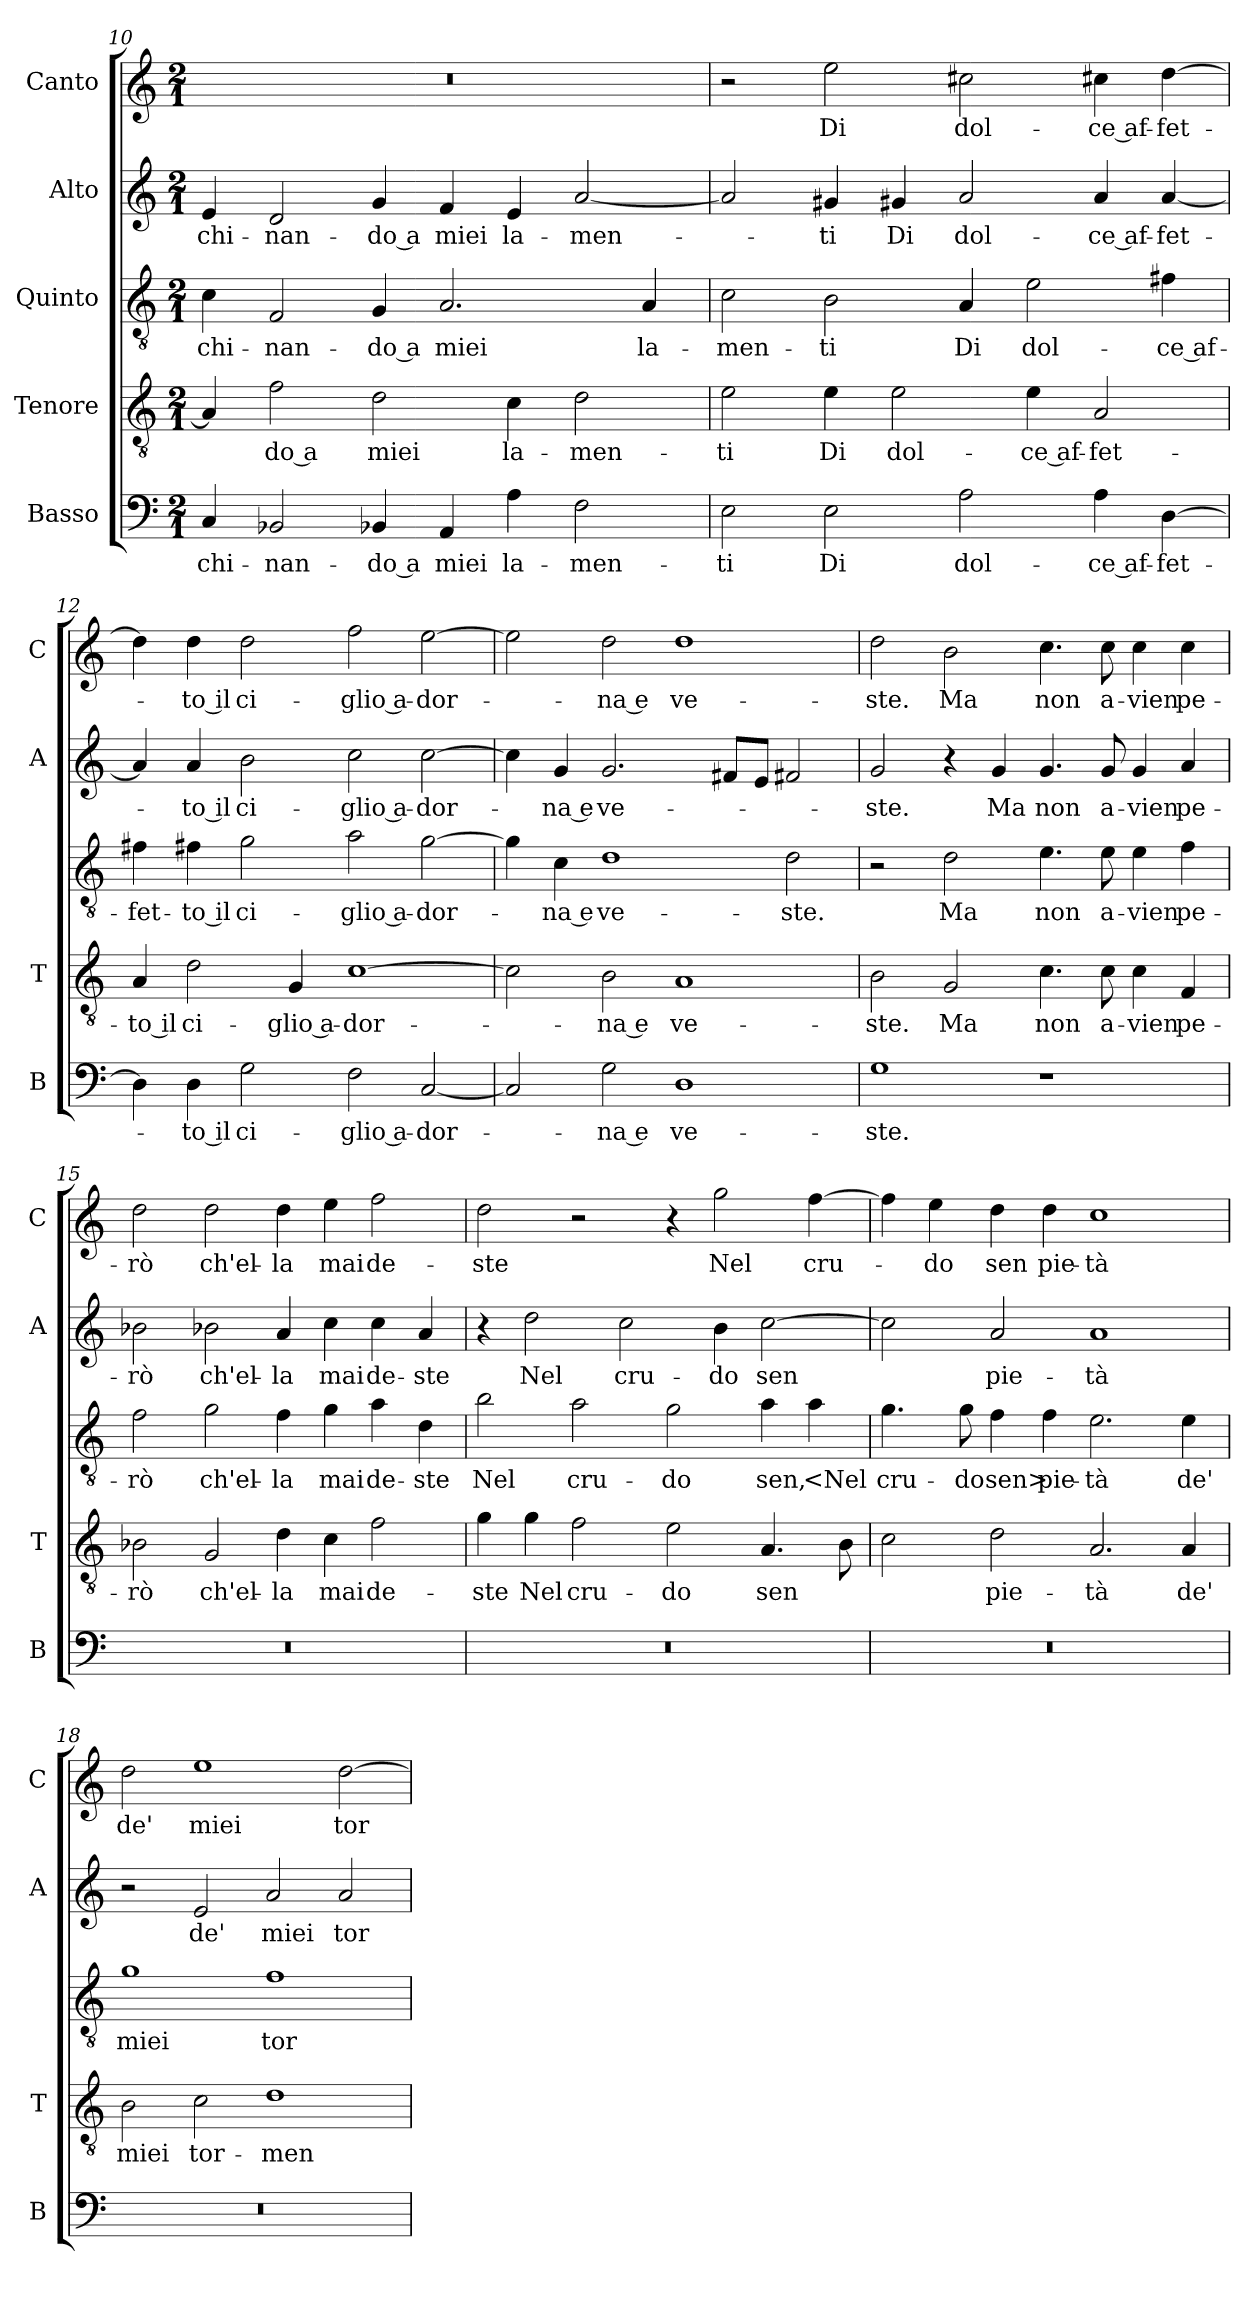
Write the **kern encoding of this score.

**kern	**text	**kern	**text	**kern	**text	**kern	**text	**kern	**text
*part5	*part5	*part4	*part4	*part3	*part3	*part2	*part2	*part1	*part1
*staff5	*staff5	*staff4	*staff4	*staff3	*staff3	*staff2	*staff2	*staff1	*staff1
*I"Basso	*	*I"Tenore	*	*I"Quinto	*	*I"Alto	*	*I"Canto	*
*I'B	*	*I'T	*	*	*	*I'A	*	*I'C	*
*clefF4	*	*clefGv2	*	*clefGv2	*	*clefG2	*	*clefG2	*
*k[]	*	*k[]	*	*k[]	*	*k[]	*	*k[]	*
*M2/1	*	*M2/1	*	*M2/1	*	*M2/1	*	*M2/1	*
=10	=10	=10	=10	=10	=10	=10	=10	=10	=10
4C	chi-	4A]	.	4c	chi-	4e	chi-	0r	.
2BB-X	-nan-	2f	-do a	2F	-nan-	2d	-nan-	.	.
4BB-X	-do a	2d	miei	4G	-do a	4g	-do a	.	.
4AA	miei	.	.	2.A	miei	4f	miei	.	.
4A	la-	4c	la-	.	.	4e	la-	.	.
2F	-men-	2d	-men-	.	.	[2a	-men-	.	.
.	.	.	.	4A	la-	.	.	.	.
=11	=11	=11	=11	=11	=11	=11	=11	=11	=11
2E	-ti	2e	-ti	2c	-men-	2a]	.	2r	.
2E	Di	4e	Di	2B	-ti	4g#X	-ti	2ee	Di
.	.	2e	dol-	.	.	4g#X	Di	.	.
2A	dol-	.	.	4A	Di	2a	dol-	2cc#X	dol-
.	.	4e	-ce af-	2e	dol-	.	.	.	.
4A	-ce af-	2A	-fet-	.	.	4a	-ce af-	4cc#X	-ce af-
[4D	-fet-	.	.	4f#X	-ce af-	[4a	-fet-	[4dd	-fet-
=12	=12	=12	=12	=12	=12	=12	=12	=12	=12
4D]	.	4A	-to il	4f#X	-fet-	4a]	.	4dd]	.
4D	-to il	2d	ci-	4f#X	-to il	4a	-to il	4dd	-to il
2G	ci-	.	.	2g	ci-	2b	ci-	2dd	ci-
.	.	4G	-glio a-	.	.	.	.	.	.
2F	-glio a-	[1c	-dor-	2a	-glio a-	2cc	-glio a-	2ff	-glio a-
[2C	-dor-	.	.	[2g	-dor-	[2cc	-dor-	[2ee	-dor-
=13	=13	=13	=13	=13	=13	=13	=13	=13	=13
2C]	.	2c]	.	4g]	.	4cc]	.	2ee]	.
.	.	.	.	4c	-na e	4g	-na e	.	.
2G	-na e	2B	-na e	1d	ve-	2.g	ve-	2dd	-na e
1D	ve-	1A	ve-	.	.	.	.	1dd	ve-
.	.	.	.	.	.	8f#XL	.	.	.
.	.	.	.	.	.	8eJ	.	.	.
.	.	.	.	2d	-ste.	2f#X	.	.	.
=14	=14	=14	=14	=14	=14	=14	=14	=14	=14
1G	-ste.	2B	-ste.	2r	.	2g	-ste.	2dd	-ste.
.	.	2G	Ma	2d	Ma	4r	.	2b	Ma
.	.	.	.	.	.	4g	Ma	.	.
1r	.	4.c	non	4.e	non	4.g	non	4.cc	non
.	.	8c	a-	8e	a-	8g	a-	8cc	a-
.	.	4c	-vien	4e	-vien	4g	-vien	4cc	-vien
.	.	4F	pe-	4f	pe-	4a	pe-	4cc	pe-
=15	=15	=15	=15	=15	=15	=15	=15	=15	=15
0r	.	2B-X	-rò	2f	-rò	2b-X	-rò	2dd	-rò
.	.	2G	ch'el-	2g	ch'el-	2b-X	ch'el-	2dd	ch'el-
.	.	4d	-la	4f	-la	4a	-la	4dd	-la
.	.	4c	mai	4g	mai	4cc	mai	4ee	mai
.	.	2f	de-	4a	de-	4cc	de-	2ff	de-
.	.	.	.	4d	-ste	4a	-ste	.	.
=16	=16	=16	=16	=16	=16	=16	=16	=16	=16
0r	.	4g	-ste	2b	Nel	4r	.	2dd	-ste
.	.	4g	Nel	.	.	2dd	Nel	.	.
.	.	2f	cru-	2a	cru-	.	.	2r	.
.	.	.	.	.	.	2cc	cru-	.	.
.	.	2e	-do	2g	-do	.	.	4r	.
.	.	.	.	.	.	4b	-do	2gg	Nel
.	.	4.A	sen	4a	sen,	[2cc	sen	.	.
.	.	.	.	4a	<Nel	.	.	[4ff	cru-
.	.	8B	.	.	.	.	.	.	.
=17	=17	=17	=17	=17	=17	=17	=17	=17	=17
0r	.	2c	.	4.g	cru-	2cc]	.	4ff]	.
.	.	.	.	.	.	.	.	4ee	-do
.	.	.	.	8g	-do	.	.	.	.
.	.	2d	pie-	4f	sen>	2a	pie-	4dd	sen
.	.	.	.	4f	pie-	.	.	4dd	pie-
.	.	2.A	-tà	2.e	-tà	1a	-tà	1cc	-tà
.	.	4A	de'	4e	de'	.	.	.	.
=18	=18	=18	=18	=18	=18	=18	=18	=18	=18
0r	.	2B	miei	1g	miei	2r	.	2dd	de'
.	.	2c	tor-	.	.	2e	de'	1ee	miei
.	.	1d	-men-	1f	tor-	2a	miei	.	.
.	.	.	.	.	.	2a	tor-	[2dd	tor-
=	=	=	=	=	=	=	=	=	=
*-	*-	*-	*-	*-	*-	*-	*-	*-	*-
